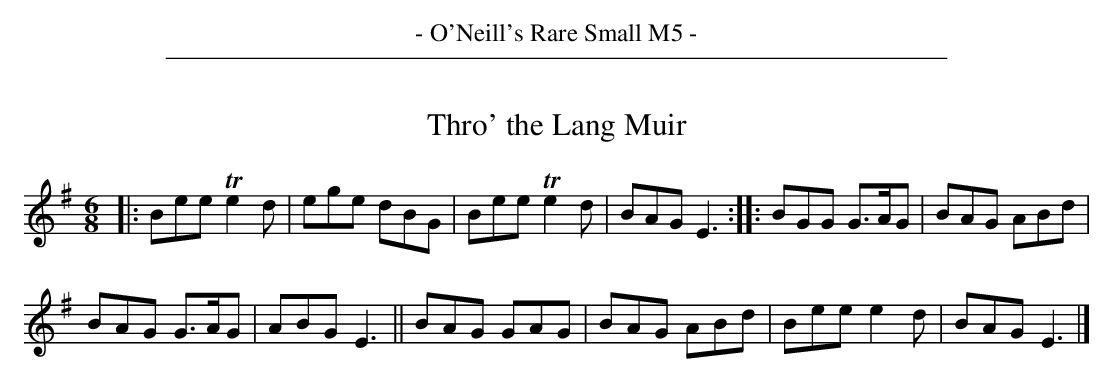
X:1
T: Thro' the Lang Muir
M: 6/8
L: 1/8
K: Em
|:\
Bee Te2d | ege dBG| Bee Te2d | BAG E3 :: BGG G>AG | BAG ABd |
BAG G>AG | ABG E3 || BAG GAG | BAG ABd | Bee e2d | BAG E3 |]
